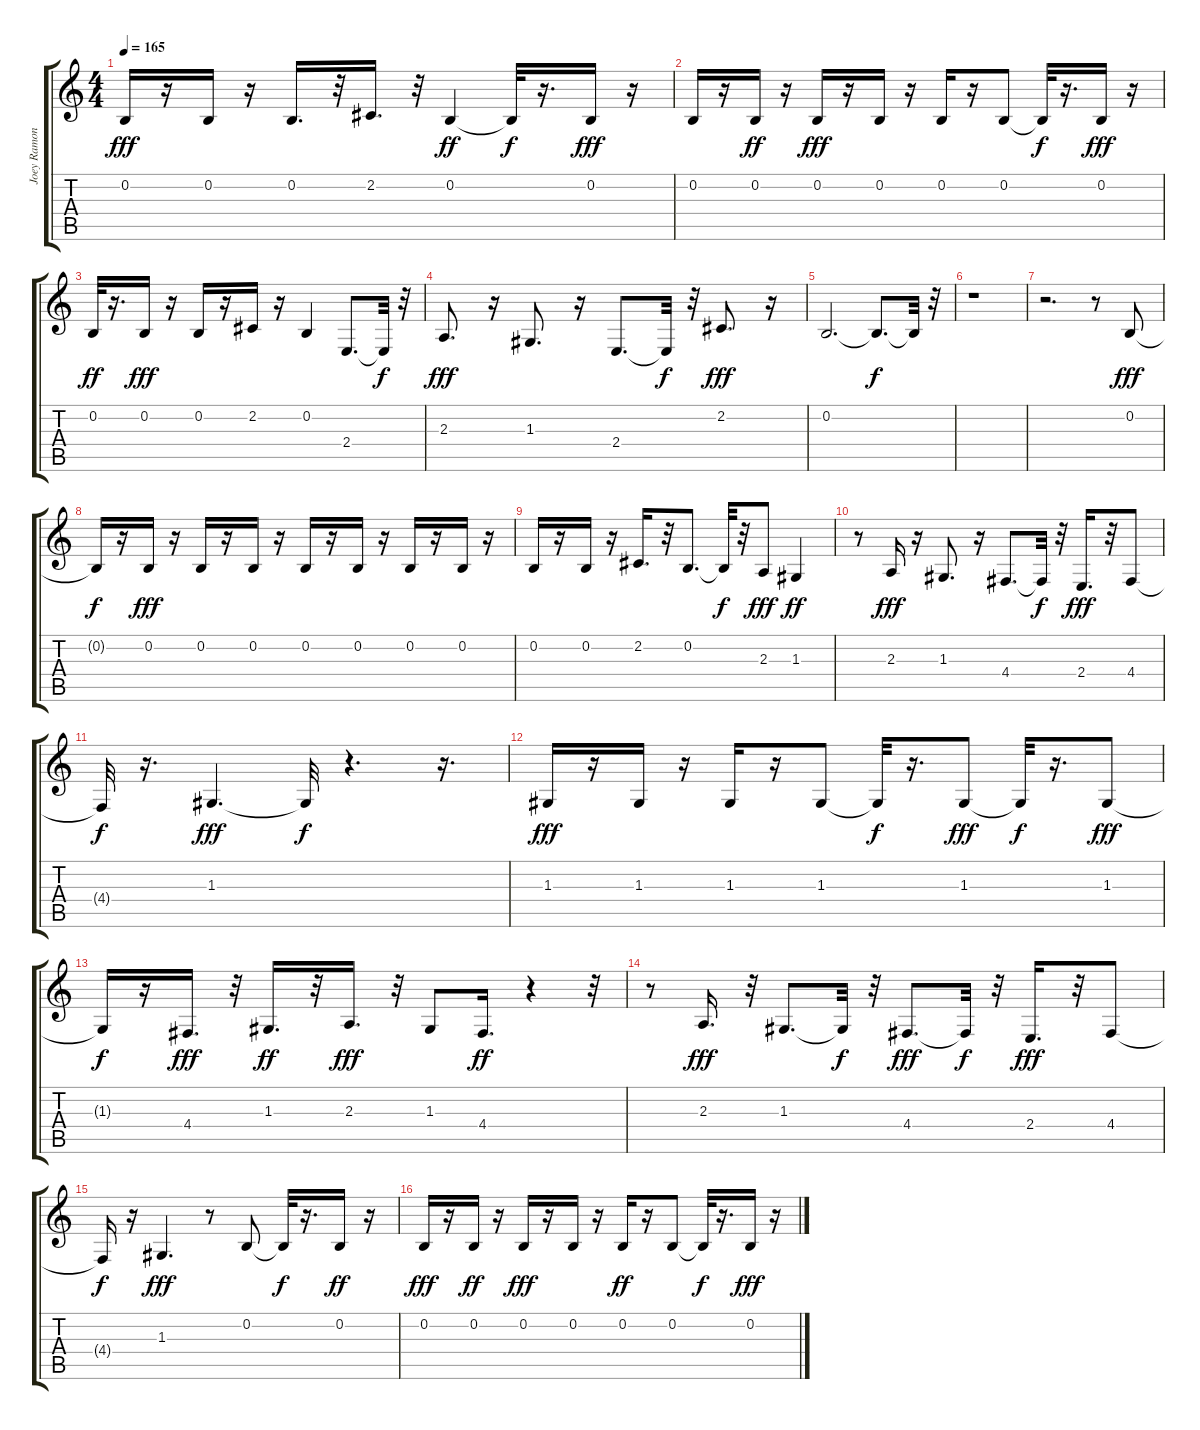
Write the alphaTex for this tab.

\track ("Joey Ramone" "Joey Ramon") {instrument brightacousticpiano}
\staff {score tabs}
\tuning (E4 B3 G3 D3 A2 E2) {hide}
\ts (4 4)
\tempo 165
\clef g2
\ks c
0.2.16{dy fff} r.16 0.2.16 r.16 0.2.16{d} r.32 2.2.16{d} r.32 0.2.4{dy ff} 0.2{t}.32{dy f} r.16{d} 0.2.16{dy fff} r.16 |
0.2.16 r.16 0.2.16{dy ff} r.16 0.2.16{dy fff} r.16 0.2.16 r.16 0.2.16 r.16 0.2.8 0.2{t}.32{dy f} r.16{d} 0.2.16{dy fff} r.16 |
0.2.32{dy ff} r.16{d} 0.2.16{dy fff} r.16 0.2.16 r.16 2.2.16 r.16 0.2.4 2.4.8{d} 2.4{t}.32{dy f} r.32 |
2.3.8{d dy fff} r.16 1.3.8{d} r.16 2.4.8{d} 2.4{t}.32{dy f} r.32 2.2.8{d dy fff} r.16 |
0.2.2{d} 0.2{t}.8{d dy f} 0.2{t}.32 r.32 |
r.1 |
r.2{d} r.8 0.2.8{dy fff} |
0.2{t}.16{dy f} r.16 0.2.16{dy fff} r.16 0.2.16 r.16 0.2.16 r.16 0.2.16 r.16 0.2.16 r.16 0.2.16 r.16 0.2.16 r.16 |
0.2.16 r.16 0.2.16 r.16 2.2.16{d} r.32 0.2.8{d} 0.2{t}.32{dy f} r.32 2.3.8{dy fff} 1.3.4{dy ff} |
r.8 2.3.16{dy fff} r.16 1.3.8{d} r.16 4.4.8{d} 4.4{t}.32{dy f} r.32 2.4.16{d dy fff} r.32 4.4.8 |
4.4{t}.32{dy f} r.16{d} 1.3.4{d dy fff} 1.3{t}.32{dy f} r.4{d} r.16{d} |
1.3.16{dy fff} r.16 1.3.16 r.16 1.3.16 r.16 1.3.8 1.3{t}.32{dy f} r.16{d} 1.3.8{dy fff} 1.3{t}.32{dy f} r.16{d} 1.3.8{dy fff} |
1.3{t}.16{dy f} r.16 4.4.16{d dy fff} r.32 1.3.16{d dy ff} r.32 2.3.16{d dy fff} r.32 1.3.8 4.4.16{d dy ff} r.4 r.32 |
r.8 2.3.16{d dy fff} r.32 1.3.8{d} 1.3{t}.32{dy f} r.32 4.4.8{d dy fff} 4.4{t}.32{dy f} r.32 2.4.16{d dy fff} r.32 4.4.8 |
4.4{t}.16{dy f} r.16 1.3.4{d dy fff} r.8 0.2.8 0.2{t}.32{dy f} r.16{d} 0.2.16{dy ff} r.16 |
0.2.16{dy fff} r.16 0.2.16{dy ff} r.16 0.2.16{dy fff} r.16 0.2.16 r.16 0.2.16{dy ff} r.16 0.2.8 0.2{t}.32{dy f} r.16{d} 0.2.16{dy fff} r.16
